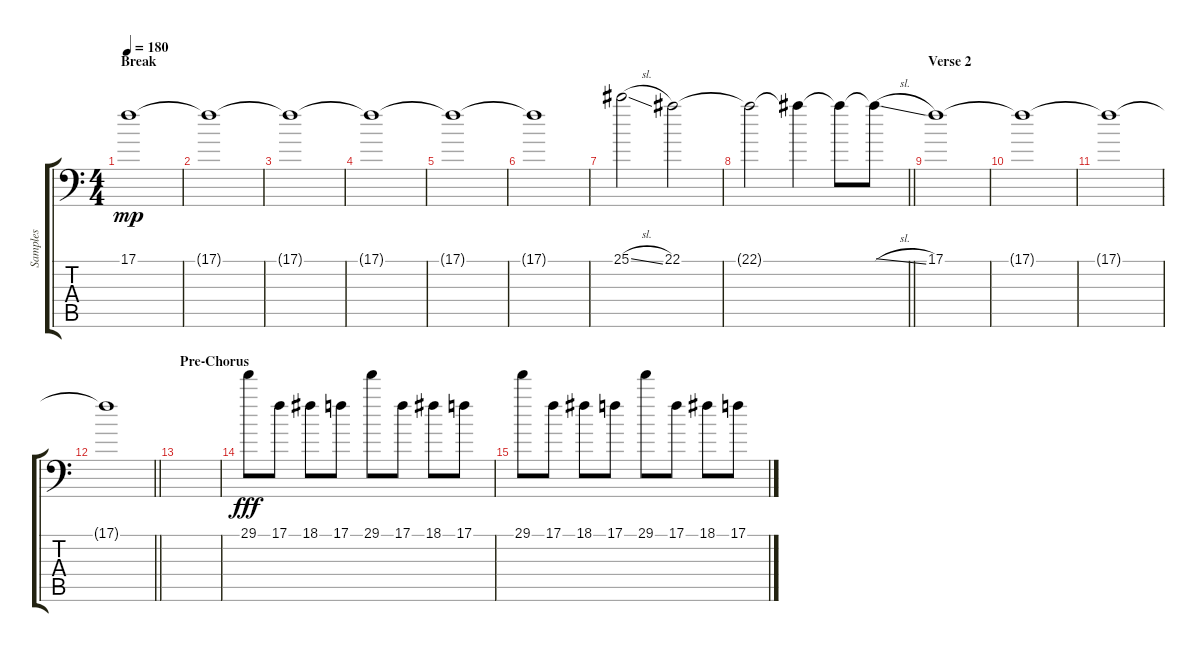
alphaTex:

\track ("Samples" "Samples") {instrument pad2warm}
\staff {score tabs}
\tuning (C4 G3 Eb3 Bb2 F2 Bb1) {hide}
\ts (4 4)
\section ("" "Break")
\tempo 180
\clef f4
\ks c
17.1.1{dy mp} |
17.1{t}.1 |
17.1{t}.1 |
17.1{t}.1 |
17.1{t}.1 |
17.1{t}.1 |
25.1{sl}.2 22.1.2 |
\barLineRight lightlight
22.1{t}.2 22.1{t}.4 22.1{t}.8 22.1{sl t}.8 |
\section ("" "Verse 2")
17.1.1 |
17.1{t}.1 |
17.1{t}.1 |
\barLineRight lightlight
17.1{t}.1 |
\section ("" "Pre-Chorus")
|
29.1.8{dy fff volume 13} 17.1.8 18.1.8 17.1.8 29.1.8 17.1.8 18.1.8 17.1.8 |
29.1.8{volume 0} 17.1.8 18.1.8 17.1.8 29.1.8 17.1.8 18.1.8 17.1.8
